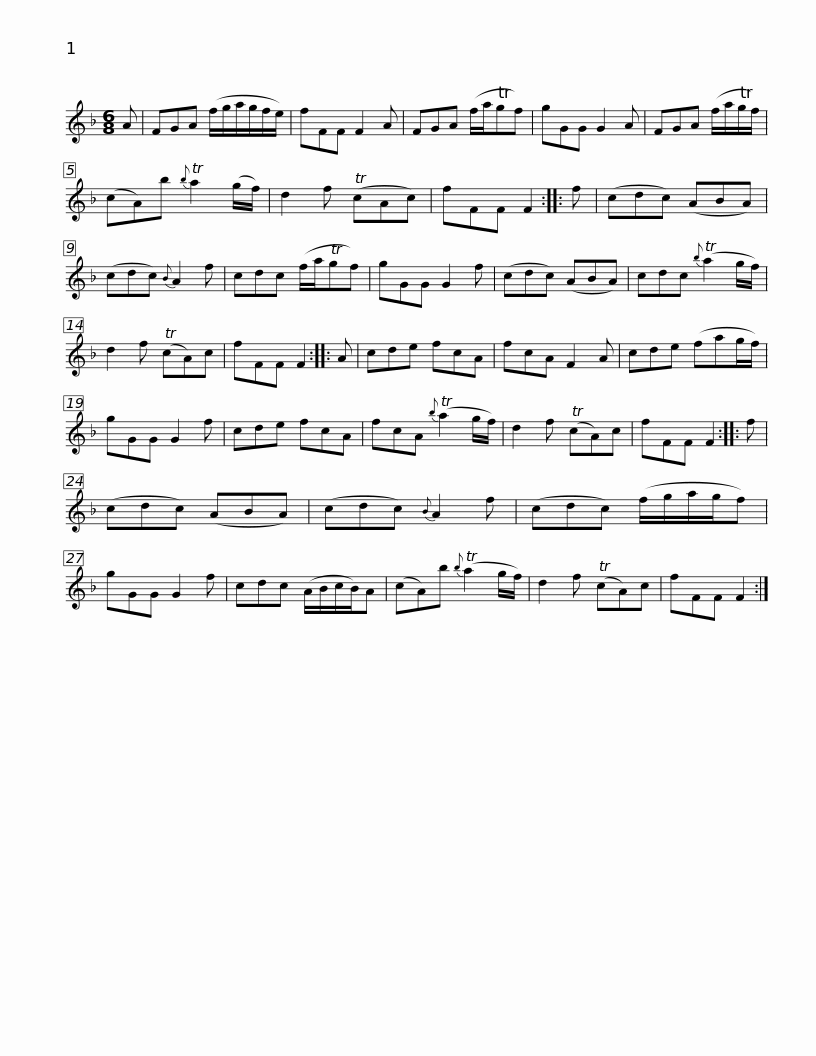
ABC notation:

X:1
L:1/8
M:6/8
I:linebreak $
K:F
V:1 treble
V:1
 A | FGA (f/g/a/g/f/e/) | fFF F2 A | FGA (f/a/Tgf) | gGG G2 A | %5
 FGA (f/a/Tg/f/) | (cA)b{b} Ta2 (g/f/) |$ d2 f (TcAc) | fFF F2 :: f | %10
 (cdc) (ABA) | (cdc){B} A2 f | cdc (f/a/Tgf) | gGG G2 f | (cdc) (ABA) |$ %15
 cdc{b} (Ta2 g/f/) | d2 f (TcA)c | fFF F2 :: A | cde fcA | %20
 fcA F2 A | cde (fag/f/) | gGG G2 f |$ cde fcA | fcA{b} (Ta2 g/f/) | %25
 d2 f (TcA)c | fFF F2 :: f | (cdc) (ABA) | (cdc){B} A2 f | %30
 (cdc) (f/g/a/g/f) |$ gGG G2 f | cdc (A/B/c/B/)A | (cA)b{b} (Ta2 g/f/) | d2 f (TcA)c | %35
 fFF F2 :| %36
